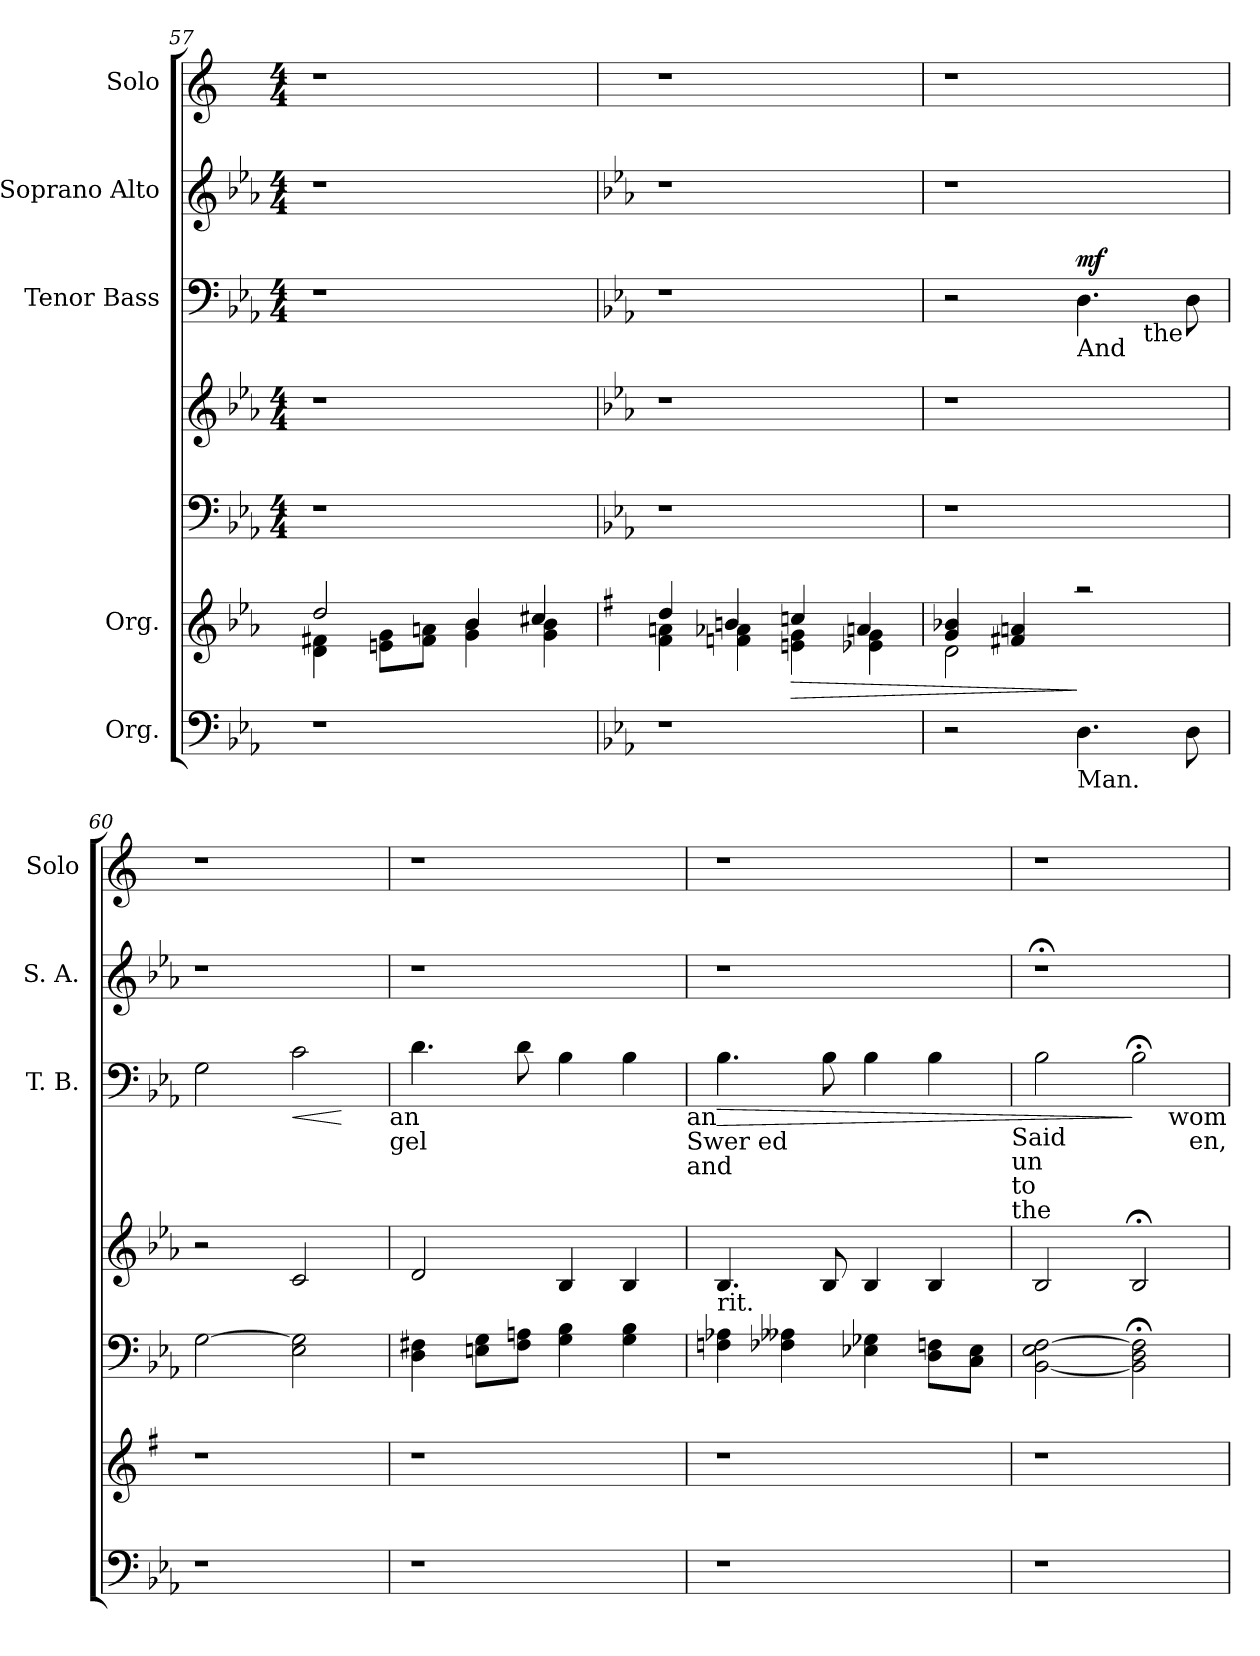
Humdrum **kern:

**kern	**kern	**dynam	**kern	**kern	**kern	**dynam	**kern	**kern
*part7	*part6	*part6	*part5	*part4	*part3	*part3	*part2	*part1
*staff7	*staff6	*staff6	*staff5	*staff4	*staff3	*staff3	*staff2	*staff1
*I"Org.	*I"Org.	*	*	*	*I"Tenor Bass	*	*I"Soprano Alto	*I"Solo
*	*	*	*	*	*I'T. B.	*	*I'S. A.	*I'Solo
*clefF4	*clefG2	*	*clefF4	*clefG2	*clefF4	*	*clefG2	*clefG2
*k[b-e-a-]	*k[b-e-a-]	*	*k[b-e-a-]	*k[b-e-a-]	*k[b-e-a-]	*	*k[b-e-a-]	*k[]
*E-:	*E-:	*	*E-:	*E-:	*E-:	*	*E-:	*C:
*	*	*	*M4/4	*M4/4	*M4/4	*	*M4/4	*M4/4
=57	=57	=57	=57	=57	=57	=57	=57	=57
*	*^	*	*	*	*	*	*	*
1r	2dd/	4d\ 4f#X\	.	1r	1r	1r	.	1r	1r
.	.	8en\ 8g\L	.	.	.	.	.	.	.
.	.	8f#\ 8an\J	.	.	.	.	.	.	.
.	4b-/	4g\ 4b-\	.	.	.	.	.	.	.
.	4cc#X/	4g\ 4b-\	.	.	.	.	.	.	.
=58	=58	=58	=58	=58	=58	=58	=58	=58	=58
*	*k[f#]	*	*	*	*	*	*	*	*
*	*G:	*	*	*	*	*	*	*	*
1r	4dd/	4f#\ 4an\	.	1r	1r	1r	.	1r	1r
.	4bn/	4fn\ 4a-X\	.	.	.	.	.	.	.
!	!	!	!LO:HP:b	!	!	!	!	!	!
.	4ccn/	4en\ 4g\	>	.	.	.	.	.	.
.	4an/	4e-X\ 4g\	.	.	.	.	.	.	.
=59	=59	=59	=59	=59	=59	=59	=59	=59	=59
!	!	!	!	!	!	!LO:TX:a:t=unison	!	!	!
*	*	*	*	*	*	*^	*	*	*
2r	4g/ 4b-X/	2d\	.	1r	1r	2r	2.ryy	.	1r	1r
.	4f#X/ 4an/	.	.	.	.	.	.	.	.	.
!	!	!	!	!	!	!LO:TX:b:t=And	!	!	!	!
!LO:TX:b:t=Man.	!	!	!	!	!	!	!	!	!	!
!	!	!	!	!	!	!	!	!LO:DY:a	!	!
4.D\	2raa	2ryy	]	.	.	4.D\	.	mf	.	.
!	!	!	!	!	!	!	!LO:TX:b:t=the	!	!	!
.	.	.	.	.	.	.	4ryy	.	.	.
8D\	.	.	.	.	.	8D\	.	.	.	.
*	*v	*v	*	*	*	*v	*v	*	*	*
!!LO:PB:g=z
=60	=60	=60	=60	=60	=60	=60	=60	=60
1r	1r	.	[>2G\	2r	2G\	.	1r	1r
!	!	!	!	!	!	!LO:HP:b	!	!
.	.	.	2E-\ 2G\]	2c/	2c\	<	.	.
.	.	.	.	.	.	[	.	.
!	!	!	!	!	!LO:TX:b:t=an	!	!	!
!	!	!	!	!	!LO:TX:b:t=gel	!	!	!
=61	=61	=61	=61	=61	=61	=61	=61	=61
1r	1r	.	4D\ 4F#X\	2d/	4.d\	.	1r	1r
.	.	.	8En\ 8G\L	.	.	.	.	.
.	.	.	8F#\ 8An\J	.	8d\	.	.	.
.	.	.	4G\ 4B-\	4B-/	4B-\	.	.	.
.	.	.	4G\ 4B-\	4B-/	4B-\	.	.	.
!	!	!	!	!	!LO:TX:b:t=an	!	!	!
!	!	!	!	!	!LO:TX:b:t=Swer ed	!	!	!
!	!	!	!	!	!LO:TX:b:t=and	!	!	!
=62	=62	=62	=62	=62	=62	=62	=62	=62
!	!	!	!	!LO:TX:b:t=rit.	!	!	!	!
!	!	!	!	!	!	!LO:HP:b	!	!
1r	1r	.	4Fn\ 4A-X\	4.B-/	4.B-\	>	1r	1r
.	.	.	4F-X\ 4A--X\	.	.	.	.	.
.	.	.	.	8B-/	8B-\	.	.	.
.	.	.	4E-X\ 4G-X\	4B-/	4B-\	.	.	.
.	.	.	8D\ 8Fn\L	4B-/	4B-\	.	.	.
.	.	.	8C\ 8E-\J	.	.	.	.	.
!	!	!	!	!	!LO:TX:b:t=Said	!	!	!
!	!	!	!	!	!LO:TX:b:t=un	!	!	!
!	!	!	!	!	!LO:TX:b:t=to	!	!	!
!	!	!	!	!	!LO:TX:b:t=the	!	!	!
=63	=63	=63	=63	=63	=63	=63	=63	=63
1r	1r	.	[<2BB-\ 2E-\ [>2F\	2B-/	2B-\	.	1r;<	1r
.	.	.	2BB-\];< 2D\;< 2F\];<	2B-;/	2B-;<\	]	.	.
!	!	!	!	!	!LO:TX:b:t=wom	!	!	!
!	!	!	!	!	!LO:TX:b:t=en,	!	!	!
=	=	=	=	=	=	=	=	=
*-	*-	*-	*-	*-	*-	*-	*-	*-
